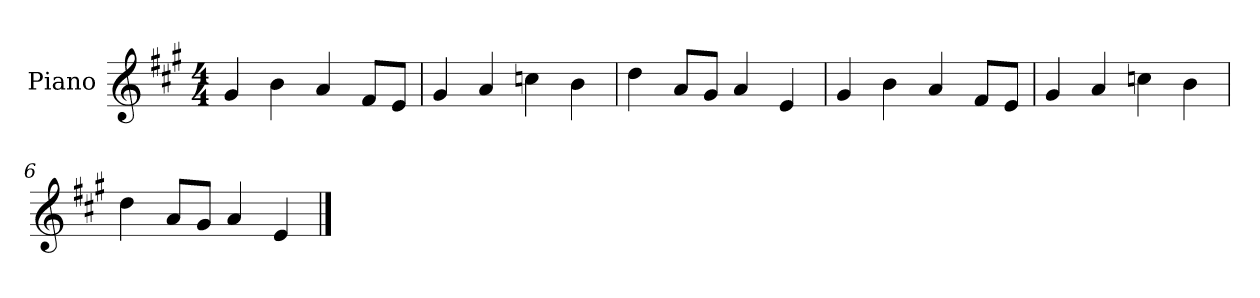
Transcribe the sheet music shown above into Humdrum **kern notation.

**kern
*part1
*staff1
*I"Piano
*I'P-no
*clefG2
*k[f#c#g#]
*M4/4
*MM90
=1
4g#/
4b\
4a/
8f#/L
8e/J
=2
4g#/
4a/
4ccn\
4b\
=3
4dd\
8a/L
8g#/J
4a/
4e/
=4
4g#/
4b\
4a/
8f#/L
8e/J
=5
4g#/
4a/
4ccn\
4b\
=6
4dd\
8a/L
8g#/J
4a/
4e/
==
*-
